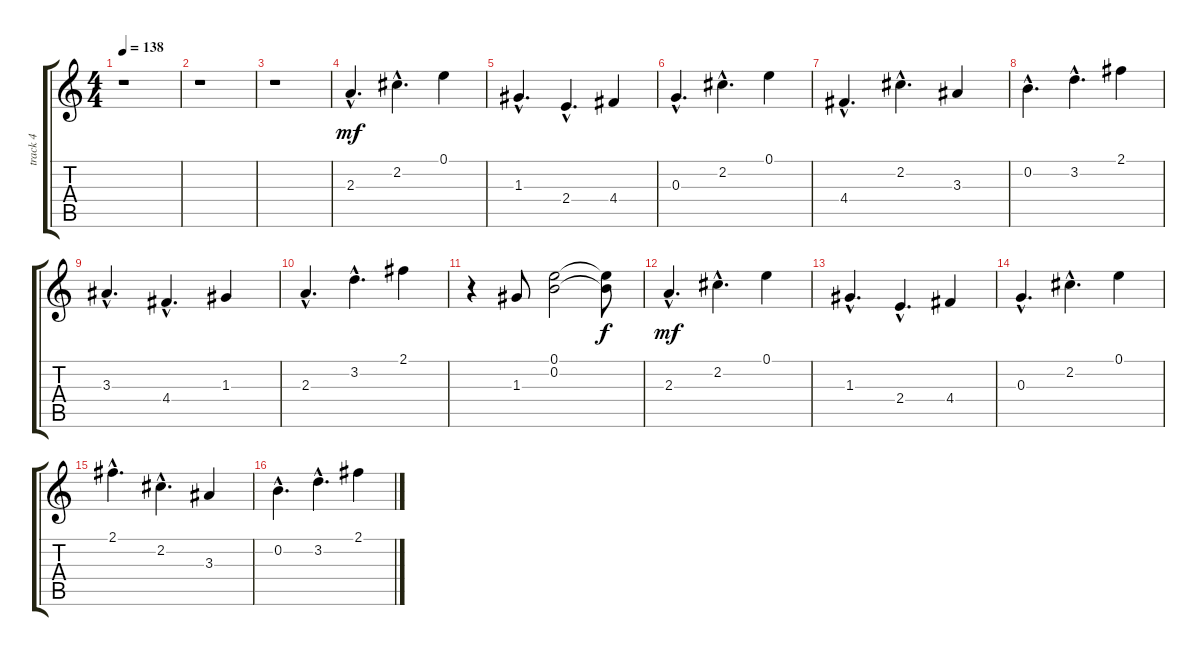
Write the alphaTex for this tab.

\track ("track 4 " "track 4 ") {instrument overdrivenguitar}
\staff {score tabs}
\tuning (E4 B3 G3 D3 A2 E2) {hide}
\ts (4 4)
\tempo 138
\clef g2
\ks c
r.1{dy f} |
r.1 |
r.1 |
2.3{hac}.4{d dy mf} 2.2{hac}.4{d} 0.1.4 |
1.3{hac}.4{d} 2.4{hac}.4{d} 4.4.4 |
0.3{hac}.4{d} 2.2{hac}.4{d} 0.1.4 |
4.4{hac}.4{d} 2.2{hac}.4{d} 3.3.4 |
0.2{hac}.4{d} 3.2{hac}.4{d} 2.1.4 |
3.3{hac}.4{d} 4.4{hac}.4{d} 1.3.4 |
2.3{hac}.4{d} 3.2{hac}.4{d} 2.1.4 |
r.4 1.3.8 (0.1 0.2).2 (0.1{t} 0.2{t}).8{dy f} |
2.3{hac}.4{d dy mf} 2.2{hac}.4{d} 0.1.4 |
1.3{hac}.4{d} 2.4{hac}.4{d} 4.4.4 |
0.3{hac}.4{d} 2.2{hac}.4{d} 0.1.4 |
2.1{hac}.4{d} 2.2{hac}.4{d} 3.3.4 |
0.2{hac}.4{d} 3.2{hac}.4{d} 2.1.4
